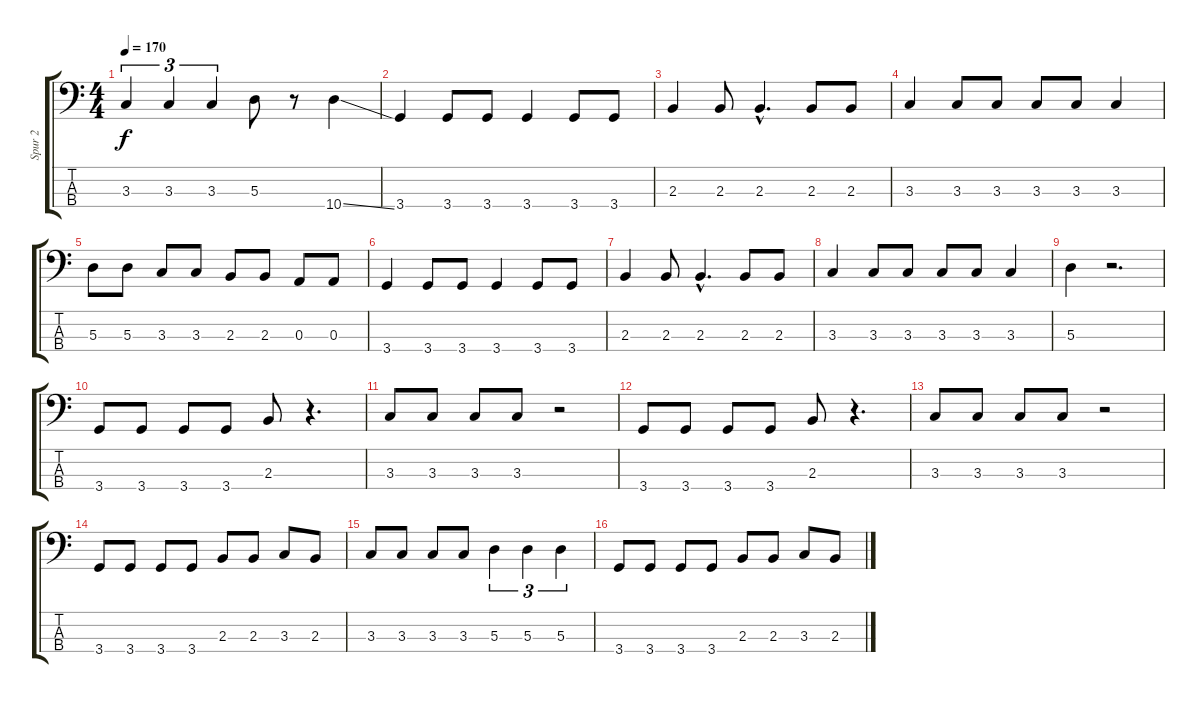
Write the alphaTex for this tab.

\track ("Spur 2" "Spur 2") {instrument electricbassfinger}
\staff {score tabs}
\tuning (G2 D2 A1 E1) {hide}
\ts (4 4)
\tempo 170
\clef f4
\ks c
3.3.4{tu (3 2) dy f} 3.3.4{tu (3 2)} 3.3.4{tu (3 2)} 5.3.8 r.8 10.4{ss}.4 |
3.4.4 3.4.8 3.4.8 3.4.4 3.4.8 3.4.8 |
2.3.4 2.3.8 2.3{hac}.4{d} 2.3.8 2.3.8 |
3.3.4 3.3.8 3.3.8 3.3.8 3.3.8 3.3.4 |
5.3.8 5.3.8 3.3.8 3.3.8 2.3.8 2.3.8 0.3.8 0.3.8 |
3.4.4 3.4.8 3.4.8 3.4.4 3.4.8 3.4.8 |
2.3.4 2.3.8 2.3{hac}.4{d} 2.3.8 2.3.8 |
3.3.4 3.3.8 3.3.8 3.3.8 3.3.8 3.3.4 |
5.3.4 r.2{d} |
3.4.8 3.4.8 3.4.8 3.4.8 2.3.8 r.4{d} |
3.3.8 3.3.8 3.3.8 3.3.8 r.2 |
3.4.8 3.4.8 3.4.8 3.4.8 2.3.8 r.4{d} |
3.3.8 3.3.8 3.3.8 3.3.8 r.2 |
3.4.8 3.4.8 3.4.8 3.4.8 2.3.8 2.3.8 3.3.8 2.3.8 |
3.3.8 3.3.8 3.3.8 3.3.8 5.3.4{tu (3 2)} 5.3.4{tu (3 2)} 5.3.4{tu (3 2)} |
3.4.8 3.4.8 3.4.8 3.4.8 2.3.8 2.3.8 3.3.8 2.3.8
